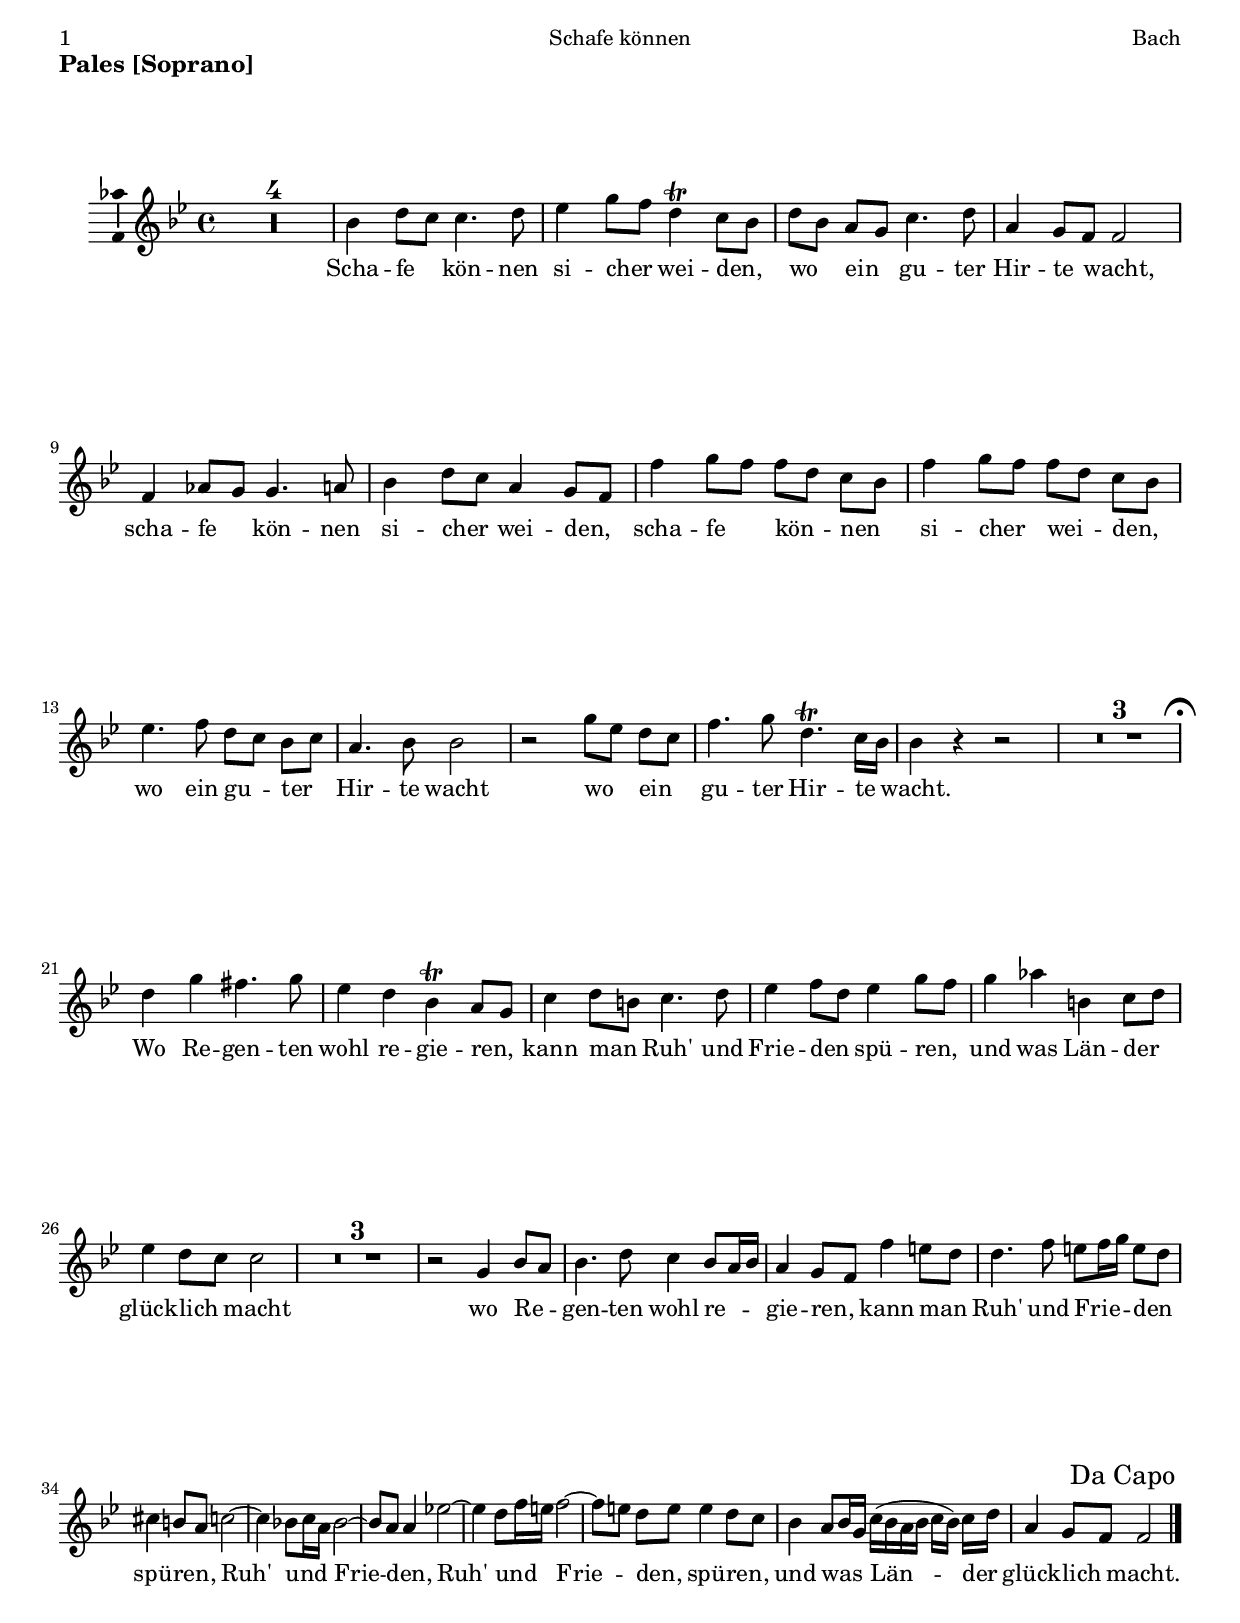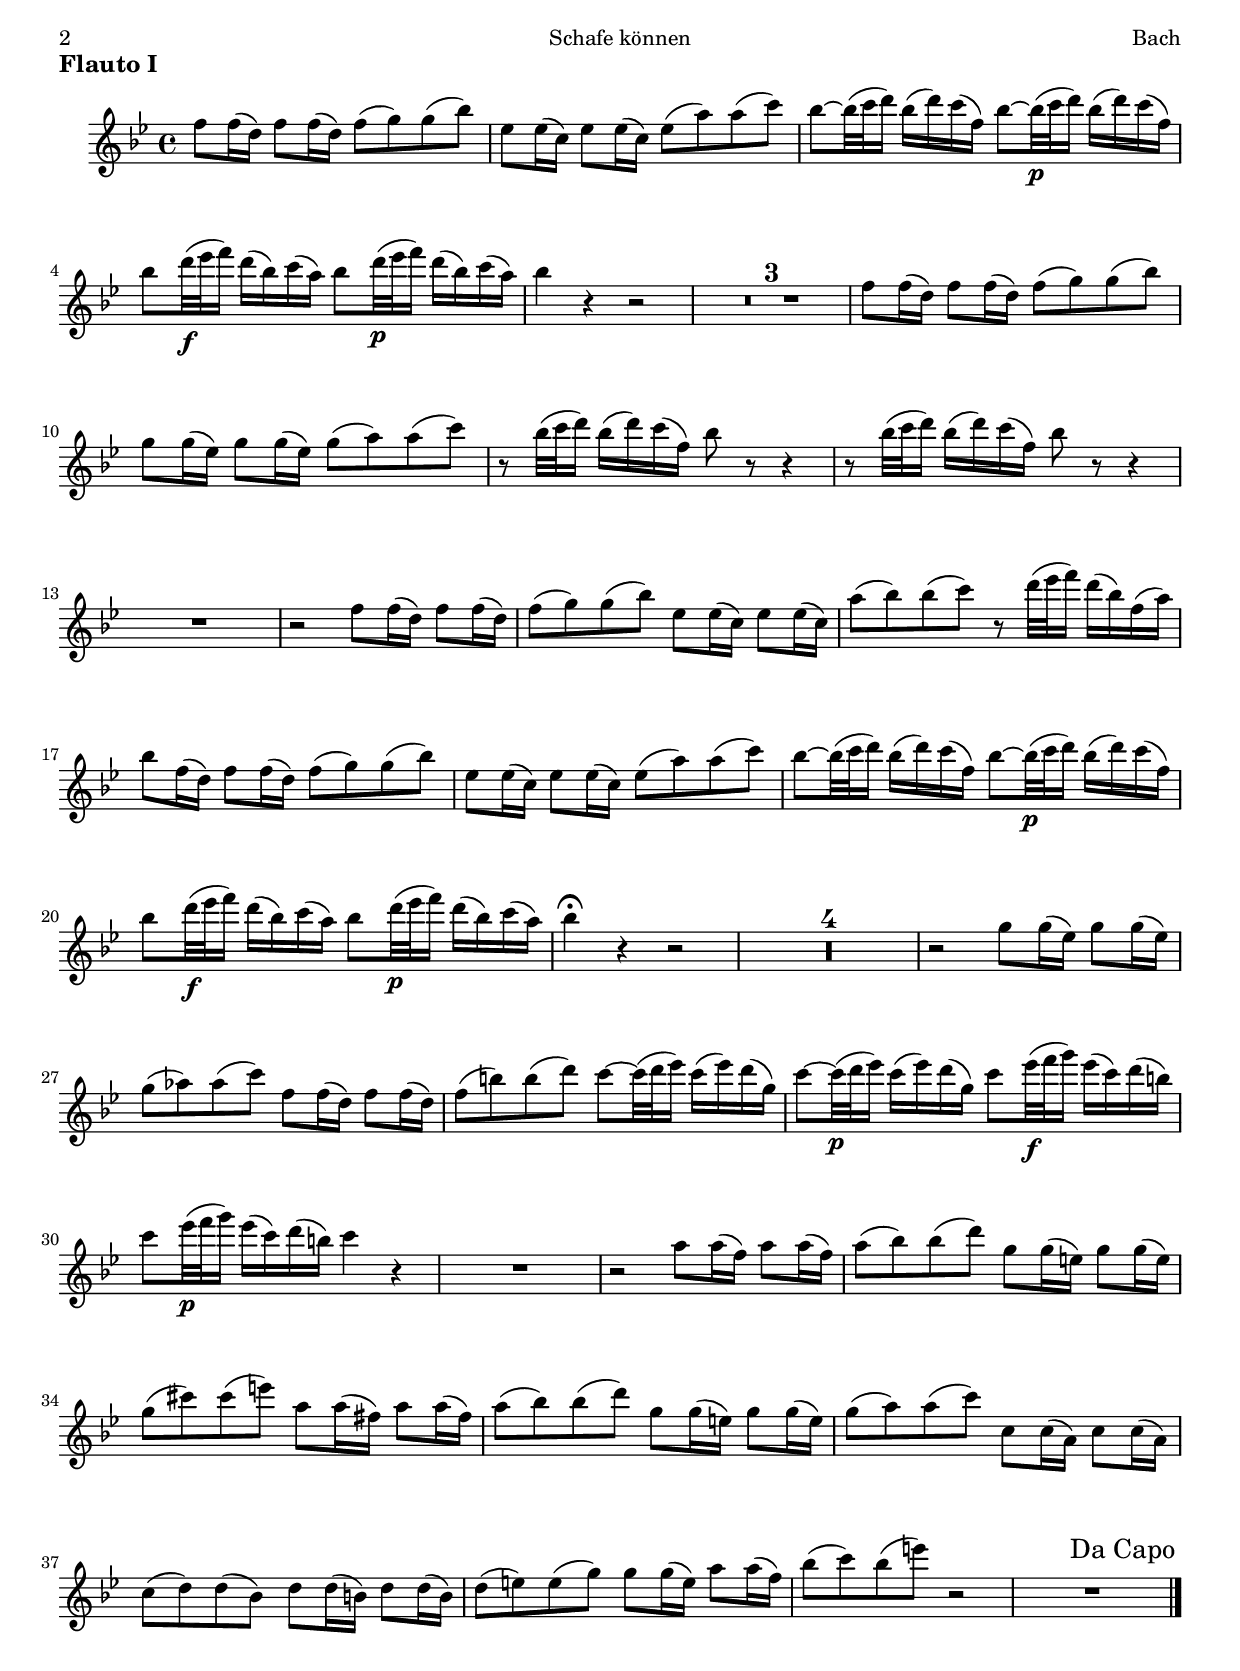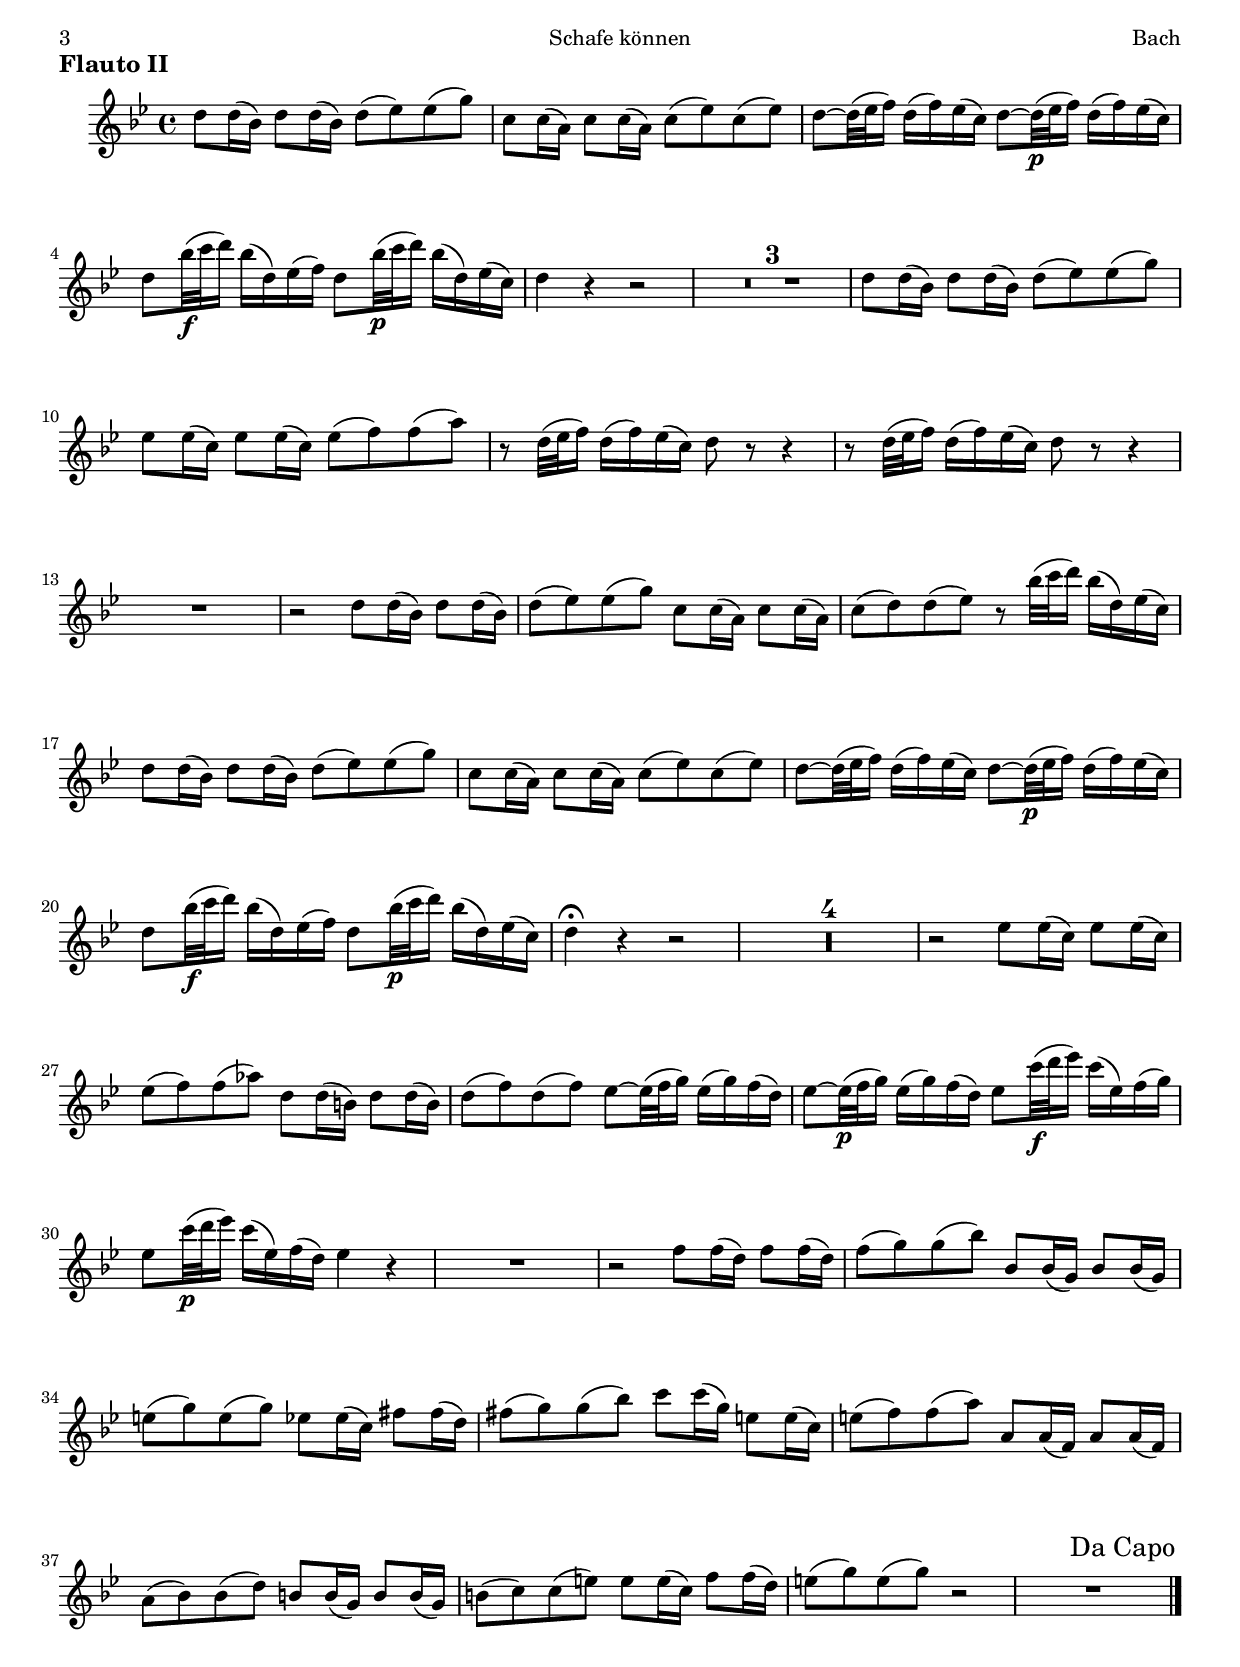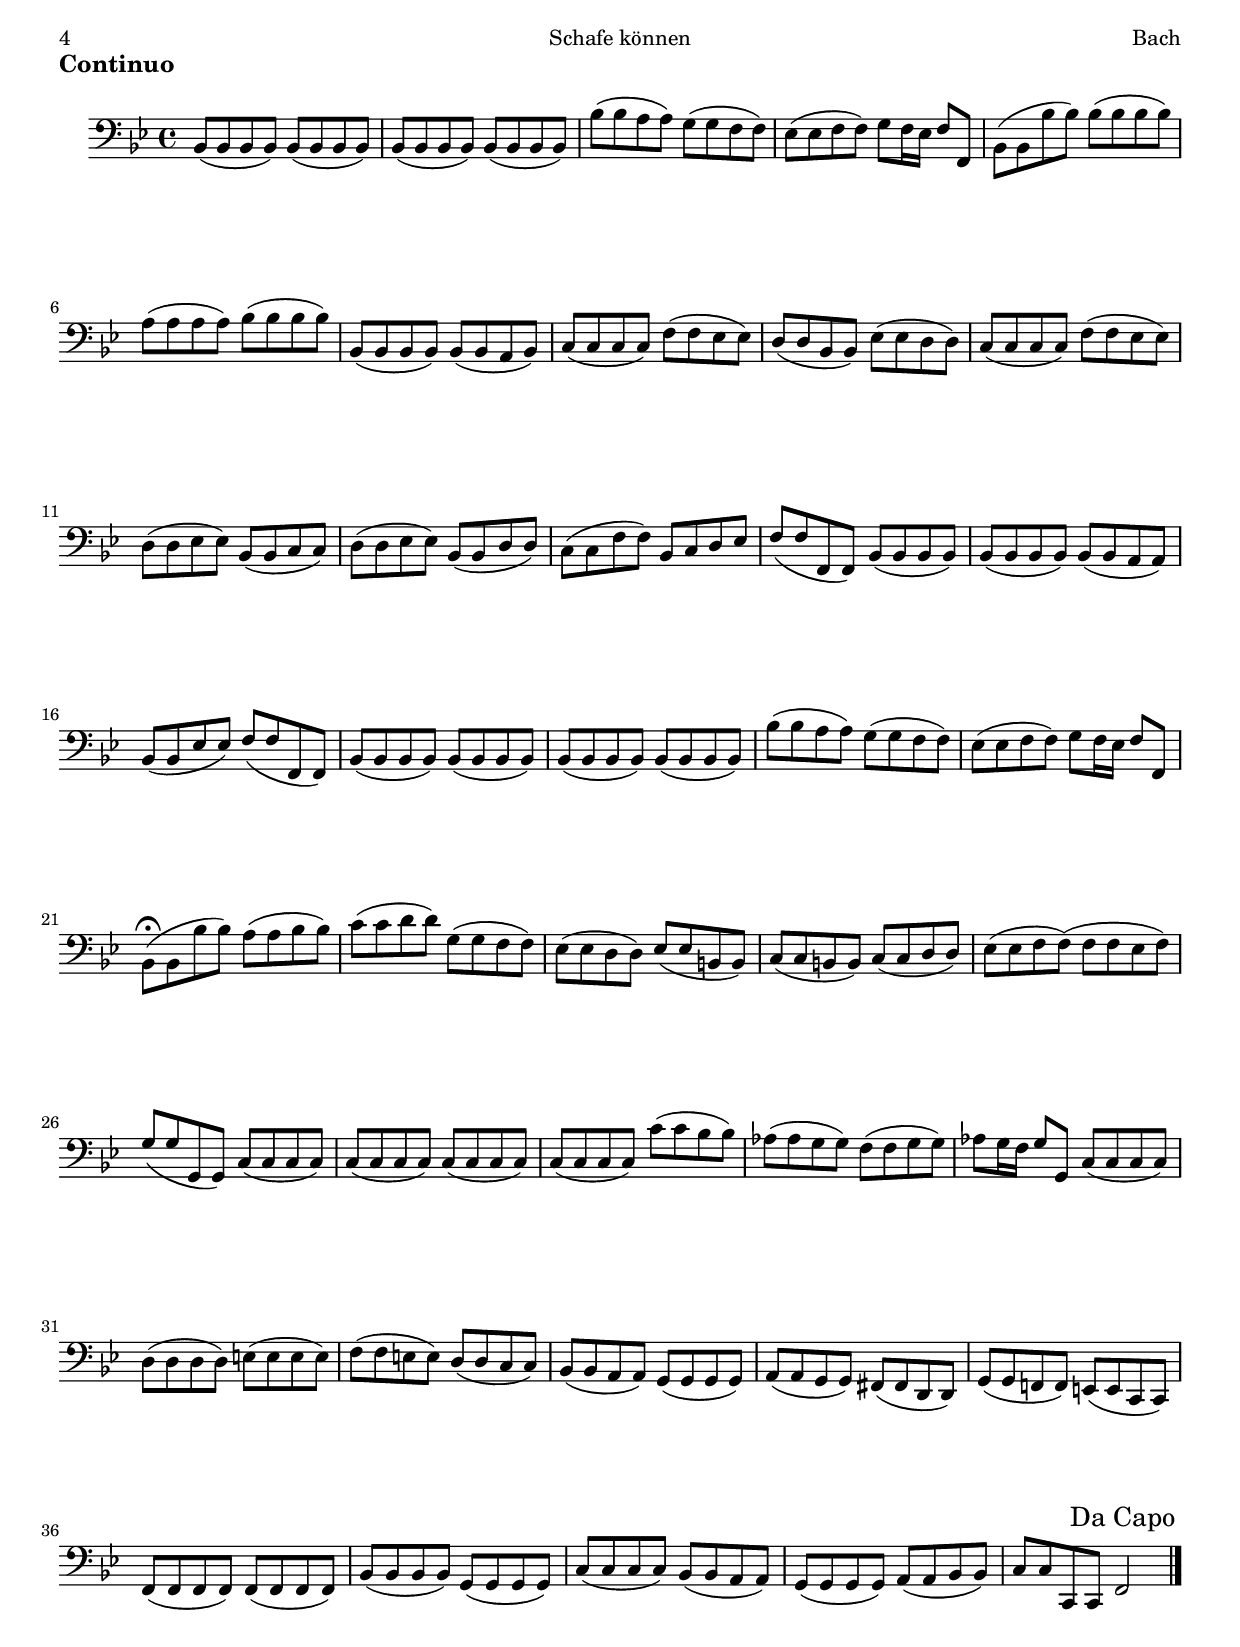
\version "2.18.0"

#(set-default-paper-size "a4")
#(set-global-staff-size 18.5)
#(ly:set-option 'point-and-click #f)

italicas=\override LyricText.font-shape = #'italic
rectas=\override LyricText.font-shape = #'upright
ss=\once \set suggestAccidentals = ##t
mtempo={\tempo 4 = 52}
pfermata=\markup{"(" \musicglyph #"scripts.ufermata" ")"}

htitle="Schafe können"
hcomposer="Bach"
%{
\header {
	title=\markup{\fontsize #3 "9. Schafe können"}
	subtitle="Hunting Cantata BWV 208"
        subsubtitle=\markup{\null \vspace #1 }
        composer="Johann Sebastian Bach (1685-1750)"
       %opus="(-)"
	poet=\markup{"Arie"}
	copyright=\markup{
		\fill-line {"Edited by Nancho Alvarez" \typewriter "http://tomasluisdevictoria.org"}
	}
%	tagline=""
}
%}
global={
  \compressFullBarRests
  \key bes \major \time 4/4
  \skip 1*40 \bar "|."
  \override Score.RehearsalMark.self-alignment-X=#right
  \override Score.RehearsalMark.padding = #1.5
  \mark \markup{"Da Capo"}

}


soprano=\relative c''{
        \set autoBeaming=##f
        R1*4
        bes4 d8[ c] c4. d8
        ees4 g8[ f] d4^\trill c8[ bes]
        d[ bes] a[ g] c4. d8
        a4 g8[ f] f2
        f4 aes8[ g] g4. a8
        bes4 d8[ c] a4 g8[ f]
        f'4 g8[ f] f[ d] c[ bes]
        f'4 g8[ f] f[ d] c[ bes]
        ees4. f8 d8[ c] bes[ c]
        a4. bes8 bes2
        r2 g'8[ ees] d[ c]
        f4. g8 d4.^\trill c16[ bes]
        bes4 r r2
        R1*3
        \once \override Score.RehearsalMark.break-visibility = #end-of-line-visible
        \mark \markup{\musicglyph #"scripts.ufermata"}
        \break
        d4 g fis4. g8
        ees4 d bes^\trill a8[ g]
        c4 d8[ b] c4. d8
        ees4 f8[ d] ees4 g8[ f]
        g4 aes b, c8[ d]
        ees4 d8[ c] c2
        R1*3
        r2 g4 bes8[ a]
        bes4. d8 c4 bes8[ a16 bes]
        a4 g8[ f] f'4 e8[ d]
        d4. f8 e8[ f16 g] e8[ d]
        cis4 b8[ a] c2 ~
        c4 bes!8[ c16 a] bes2 ~
        bes8[ a] a4 ees'!2 ~
        ees4 d8[ f16 e] f2 ~
        f8[ e] d[ e] e4 d8[ c]
        bes4 a8[ bes16 g] c16[( bes a bes] c[ bes]) c[ d]
        a4 g8[ f] f2
}

flautauno = \relative c'' {
  \set autoBeaming=##t
  f8 f16( d) f8 f16( d) f8( g) g( bes)
  ees,8 ees16( c) ees8 ees16( c) ees8( a) a( c)
  bes8 ~ bes32( c d16) bes( d) c( f,) bes8 ~ bes32(-\p c d16) bes( d) c( f,)
  bes8 d32(-\f ees f16) d16( bes) c( a) bes8 d32(-\p ees f16) d16( bes) c( a)
  bes4 r r2
  R1*3
  f8 f16( d) f8 f16( d) f8( g) g( bes)
  g8 g16( ees) g8 g16( ees) g8( a) a( c)
  r8 bes32( c d16) bes( d) c( f,) bes8 r r4
  r8 bes32( c d16) bes( d) c( f,) bes8 r r4
  R1
  r2 f8 f16( d) f8 f16( d)
  f8( g) g( bes) ees,8 ees16( c) ees8 ees16( c)
  a'8( bes) bes( c) r8 d32( ees f16) d16( bes) f( a)
  bes8 f16( d) f8 f16( d) f8( g) g( bes)
  ees,8 ees16( c) ees8 ees16( c) ees8( a) a( c)
  bes8 ~ bes32( c d16) bes( d) c( f,) bes8 ~ bes32(-\p c d16) bes( d) c( f,)
  bes8 d32-\f( ees f16) d( bes) c( a) bes8 d32-\p( ees f16) d( bes) c( a)
  bes4^\fermata r r2
  R1*4  
  r2 g8 g16( ees) g8 g16( ees)
  g8( aes) aes( c) f, f16( d) f8 f16( d)
  f8( b) b( d) c8 ~ c32( d ees16) c( ees) d( g,)
  c8 ~ c32(-\p d ees16) c( ees) d( g,) c8 ees32(-\f f g16) ees( c) d( b)
  c8 ees32(-\p f g16) ees( c) d( b) c4 r
  R1
  r2 a8 a16( f) a8 a16( f)
  a8( bes) bes( d) g,8 g16( e) g8 g16( e)
  g8( cis) cis( e) a, a16( fis) a8 a16( fis)
  a8( bes) bes( d) g, g16( e) g8 g16( e)
  g8( a) a( c) c,8 c16( a) c8 c16( a)
  c8( d) d( bes) d8 d16( b) d8 d16( b)
  d8( e) e( g) g g16( e) a8 a16( f)
  bes8( c) bes( e) r2
  R1
}

flautados = \relative c'' {
  \set autoBeaming=##t
  d8 d16( bes) d8 d16( bes) d8( ees) ees( g)
  c,8 c16( a) c8 c16( a) c8( ees) c( ees)
  d8 ~ d32( ees f16) d( f) ees( c) d8 ~ d32(-\p ees f16) d( f) ees( c)
  d8 bes'32(-\f c d16) bes( d,) ees( f) d8 bes'32(-\p c d16) bes( d,) ees( c)
  d4 r r2
  R1*3
  d8 d16( bes) d8 d16( bes) d8( ees) ees( g)
  ees8 ees16( c) ees8 ees16( c) ees8( f) f( a)
  r8 d,32( ees f16) d( f) ees( c) d8 r r4
  r8 d32( ees f16) d( f) ees( c) d8 r r4
  R1
  r2 d8 d16( bes) d8 d16( bes)
  d8( ees) ees( g)
  c,8 c16( a) c8 c16( a)
  c8( d) d( ees) r8 bes'32( c d16) bes( d,) ees( c)
  d8 d16( bes) d8 d16( bes) d8( ees) ees( g)
  c,8 c16( a) c8 c16( a) c8( ees) c( ees)
  d8 ~ d32( ees f16) d( f) ees( c) d8 ~ d32-\p( ees f16) d( f) ees( c)
  d8 bes'32(\f c d16) bes( d,) ees( f) d8 bes'32(-\p c d16) bes16( d,) ees( c)
  d4^\fermata r r2
  R1*4
  r2 ees8 ees16( c) ees8 ees16( c)
  ees8( f) f( aes) d, d16( b) d8 d16( b)
  d8( f) d( f) ees8 ~ ees32( f g16) ees( g) f( d)
  ees8 ~ ees32(\p f g16) ees( g) f( d) ees8 c'32(-\f d ees16) c16( ees,) f( g)
  ees8 c'32(-\p d ees16) c( ees,) f( d) ees4 r
  R1
  r2 f8 f16( d) f8 f16( d)
  f8( g) g( bes)
  bes,8 bes16( g) bes8 bes16( g)
  e'8( g) e( g) ees8 ees16( c) fis8 fis16( d)
  fis8( g) g( bes) c8 c16( g) e8 e16( c)
  e8( f) f( a) a, a16( f) a8 a16( f)
  a8( bes) bes( d) b8 b16( g) b8 b16( g)
  b8( c) c( e) e e16( c) f8 f16( d)
  e8( g) e( g) r2 
  R1
}

continuo=\relative c{
  \set autoBeaming=##t
  bes8( bes bes bes) bes( bes bes bes)
  bes( bes bes bes) bes( bes bes bes)
  bes'8( bes a a) g( g f f)
  ees( ees f f) g8 f16 ees f8 f,
  bes( bes bes' bes) bes( bes bes bes)
  a( a a a) bes( bes bes bes)
  bes,( bes bes bes) bes( bes a bes)
  c8( c c c) f( f ees ees)
  d( d bes bes) ees( ees d d)
  c( c c c) f( f ees ees)
  d8( d ees ees) bes( bes c c)
  d( d ees ees) bes( bes d d)
  c( c f f) bes, c d ees
  f( f f, f) bes( bes bes bes)
  bes( bes bes bes) bes( bes a a)
  bes( bes ees ees) f( f f, f)
  bes( bes bes bes) bes( bes bes bes)
  bes( bes bes bes) bes( bes bes bes)
  bes'( bes a a) g( g f f)
  ees( ees f f) g8 f16 ees f8 f,
  bes8(-\fermata bes bes' bes)
  a( a bes bes)
  c( c d d) g,( g f f)
  ees( ees d d) ees( ees b b)
  c( c b b) c( c d d)
  ees( ees f f) (f f ees f)
  g( g g, g) c( c c c)
  c( c c c) c( c c c)
  c( c c c) c'( c bes bes)
  aes( aes g g) f( f g g)
  aes8 g16 f g8 g, c8( c c c)
  d8( d d d) e( e e e)
  f( f e e) d( d c c)
  bes( bes a a) g( g g g)
  a( a g g) fis( fis d d)
  g( g f! f) e( e c c)
  f( f f f) f( f f f)
  bes( bes bes bes) g( g g g)
  c( c c c) bes( bes a a)
  g( g g g) a( a bes bes)
  c c c, c f2
}
guia=\relative c''{
\set autoBeaming=##t
}


textosoprano=\lyricmode{
Scha -- fe kön -- nen si -- cher wei -- den,
wo ein gu -- ter Hir -- te wacht,
scha -- fe kön -- nen si -- cher wei -- den,
scha -- fe kön -- nen si -- cher wei -- den,
wo ein gu -- ter Hir -- te wacht
wo ein gu -- ter Hir -- te wacht.

Wo Re -- gen -- ten wohl re -- gie -- ren,
kann man Ruh' und Frie -- den spü -- ren,
und was Län -- der glück -- lich macht
wo Re -- gen -- ten wohl re -- gie -- ren,
kann man Ruh' und Frie -- den spü -- ren,
Ruh' und Frie -- den,
Ruh' und Frie -- den,
spü -- ren,
und was Län -- der glück -- lich macht.
}

\markup{\bold \larger "Pales [Soprano]"}
\score{
        \new Staff\with{\consists Ambitus_engraver }
        <<\global
	\new Voice="v5" {
		%\set Staff.instrumentName=\markup{\center-column{"Pales" \raise #1 \smaller "[Soprano]"} }
		\clef "treble"
		\soprano }
	\new Lyrics \lyricsto "v5" {\textosoprano }
	>>
}
\pageBreak

\markup{\bold \larger "Flauto I"}
\score{
      \new Staff<<\global
	\new Voice="v1" {
		%\set Staff.instrumentName=\markup{"Flauto I e II"}
		\clef "treble" % clave de sol en primera
		\flautauno }
	>>
}
\pageBreak

\markup{\bold \larger "Flauto II"}
\score{	
	\new Staff <<\global
	\new Voice="v2" {
%		\set Staff.instrumentName=\markup{"Flauto II"}
		\clef "treble" % clave de sol en primera
		\flautados }
	>>
}
\pageBreak

\markup{\bold \larger "Continuo"}
\score{
        \new Staff<<\global
	\new Voice="c" {
		%\set Staff.instrumentName=\markup{"Continuo"}
		\clef "bass"
		\continuo } 
	>>  
}

%{
\layout{ 
	\context {\Lyrics 
		\override VerticalAxisGroup.staff-affinity = #UP
		\override VerticalAxisGroup.nonstaff-relatedstaff-spacing =
			#'((basic-distance . 0) (minimum-distance . 0) (padding . 1))
		\override LyricText.font-size = #1.2
		\override LyricHyphen.minimum-distance = #0.5
	}
	\context {\Score 
		tempoHideNote = ##t
		\override BarNumber.padding = #2 
	}
	\context {\Voice 
		%melismaBusyProperties = #'()
		%autoBeaming = ##f
	}
	\context {\Staff 
                %\RemoveEmptyStaves %notablet
                %\override VerticalAxisGroup.remove-first = ##t
		\override VerticalAxisGroup.staff-staff-spacing =
			#'((basic-distance . 10) (minimum-distance . 0) (padding . 1))
		%\consists Ambitus_engraver 
		\override LigatureBracket.padding = #1
	}
}

%}


\paper{
	evenHeaderMarkup=\markup  \fill-line { \fromproperty #'page:page-number-string \htitle \hcomposer }
	oddHeaderMarkup= \markup  \fill-line { \on-the-fly #not-first-page \hcomposer \on-the-fly #not-first-page \htitle \on-the-fly #not-first-page \fromproperty #'page:page-number-string }
        oddHeaderMarkup = \evenHeaderMarkup
%system-count=20
	%page-count = 1
	ragged-last-bottom = ##f
	indent=0.5\cm
	system-system-spacing =
	#'((basic-distance . 20) (minimum-distance . 0) (padding . 5))
	top-system-spacing = % header
	#'((basic-distance . 12) (minimum-distance . 0) (padding . 0))
	last-bottom-spacing = % footer
	#'((basic-distance . 15) (minimum-distance . 0) (padding . 0))
	markup-system-spacing.padding = #1.5
}
